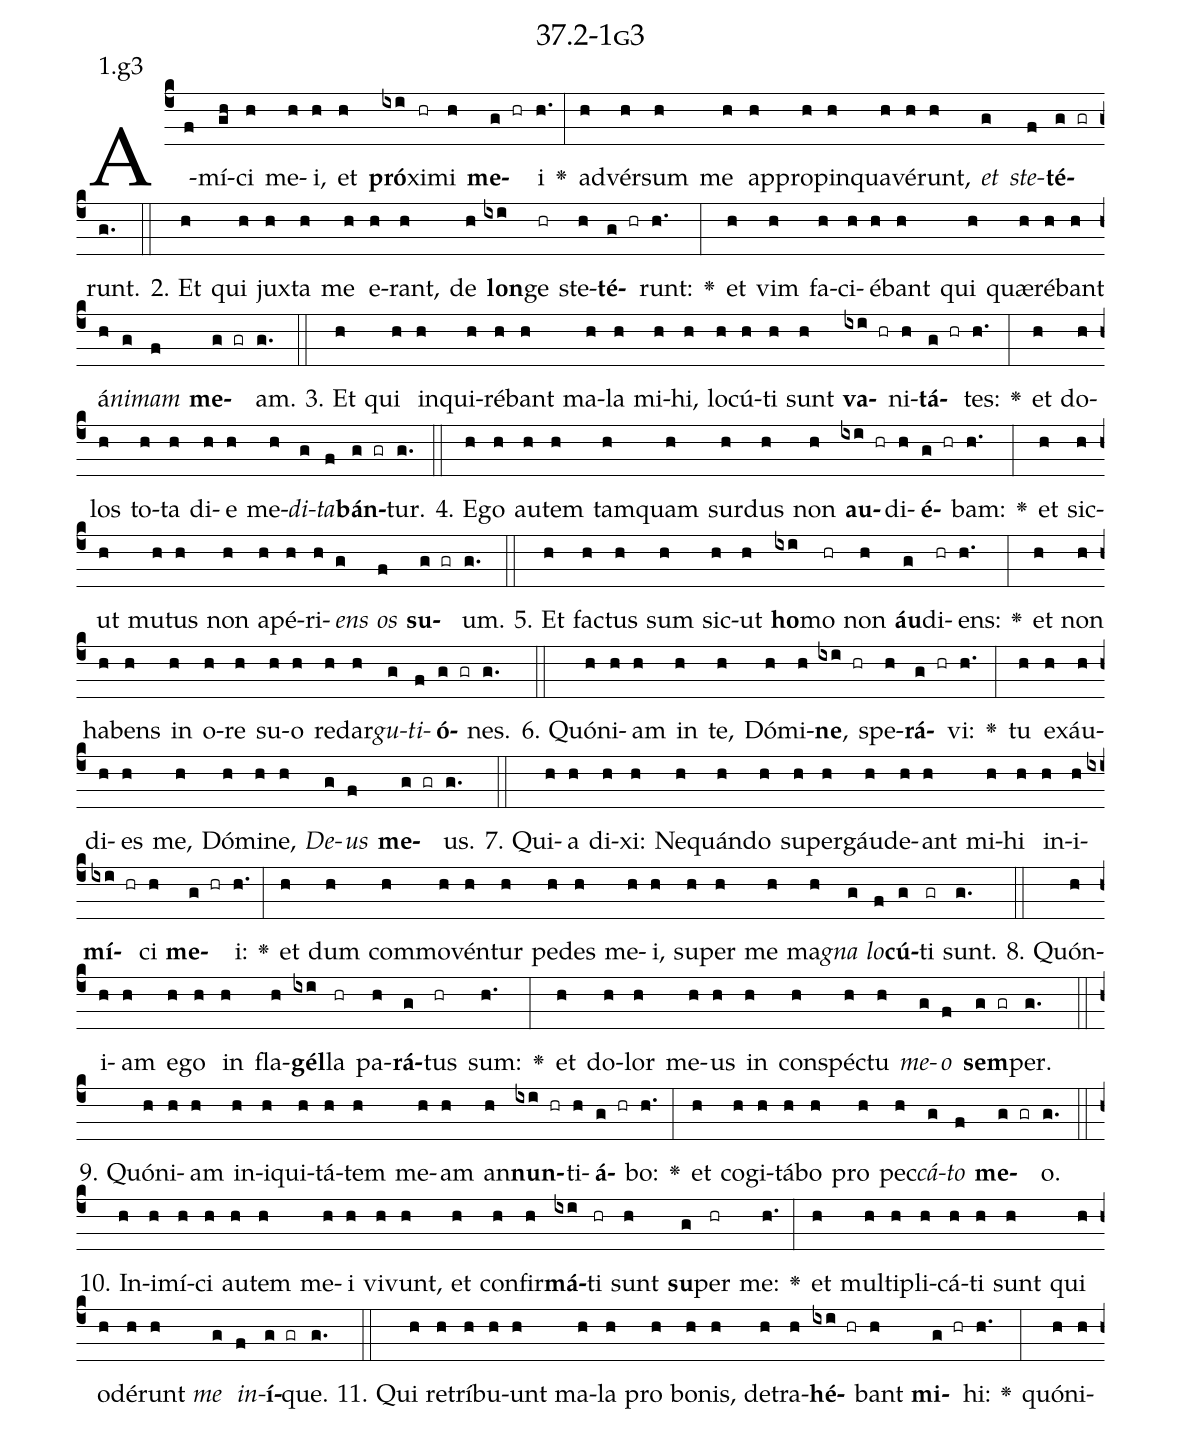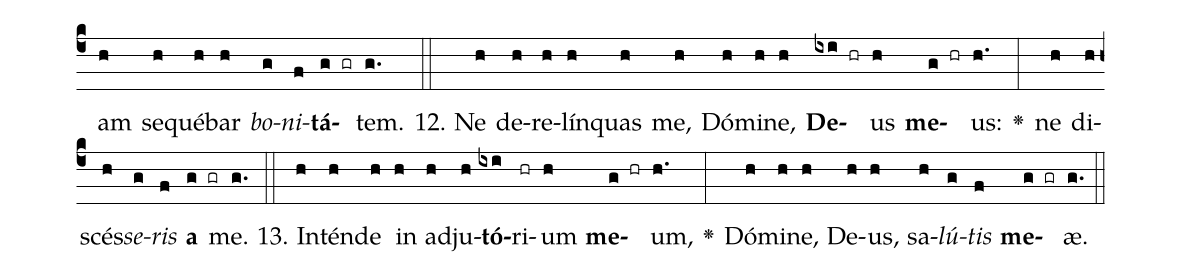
name: 37.2-1g3;
annotation: 1.g3;
%%
(c4)A(f)mí(gh)ci(h) me(h)i,(h) et(h) <b>pró</b>(ixi)xi(hr)mi(h) <b>me</b>(g hr)i(h.) <v>\greheightstar</v>(:) ad(h)vér(h)sum(h) me(h) ap(h)pro(h)pin(h)qua(h)vé(h)runt,(h) <i>et</i>(g) <i>ste</i>(f)<b>té</b>(g gr)runt.(g.) (::)
2. Et(h) qui(h) jux(h)ta(h) me(h) e(h)rant,(h) de(h) <b>lon</b>(ixi)ge(hr) ste(h)<b>té</b>(g hr)runt:(h.) <v>\greheightstar</v>(:) et(h) vim(h) fa(h)ci(h)é(h)bant(h) qui(h) quæ(h)ré(h)bant(h) á(h)<i>ni</i>(g)<i>mam</i>(f) <b>me</b>(g gr)am.(g.) (::)
3. Et(h) qui(h) in(h)qui(h)ré(h)bant(h) ma(h)la(h) mi(h)hi,(h) lo(h)cú(h)ti(h) sunt(h) <b>va</b>(ixi hr)ni(h)<b>tá</b>(g hr)tes:(h.) <v>\greheightstar</v>(:) et(h) do(h)los(h) to(h)ta(h) di(h)e(h) me(h)<i>di</i>(g)<i>ta</i>(f)<b>bán</b>(g gr)tur.(g.) (::)
4. E(h)go(h) au(h)tem(h) tam(h)quam(h) sur(h)dus(h) non(h) <b>au</b>(ixi hr)di(h)<b>é</b>(g hr)bam:(h.) <v>\greheightstar</v>(:) et(h) sic(h)ut(h) mu(h)tus(h) non(h) a(h)pé(h)ri(h)<i>ens</i>(g) <i>os</i>(f) <b>su</b>(g gr)um.(g.) (::)
5. Et(h) fac(h)tus(h) sum(h) sic(h)ut(h) <b>ho</b>(ixi)mo(hr) non(h) <b>áu</b>(g)di(hr)ens:(h.) <v>\greheightstar</v>(:) et(h) non(h) ha(h)bens(h) in(h) o(h)re(h) su(h)o(h) red(h)ar(h)<i>gu</i>(g)<i>ti</i>(f)<b>ó</b>(g gr)nes.(g.) (::)
6. Quón(h)i(h)am(h) in(h) te,(h) Dó(h)mi(h)<b>ne</b>,(ixi hr) spe(h)<b>rá</b>(g hr)vi:(h.) <v>\greheightstar</v>(:) tu(h) ex(h)áu(h)di(h)es(h) me,(h) Dó(h)mi(h)ne,(h) <i>De</i>(g)<i>us</i>(f) <b>me</b>(g gr)us.(g.) (::)
7. Qui(h)a(h) di(h)xi:(h) Ne(h)quán(h)do(h) su(h)per(h)gáu(h)de(h)ant(h) mi(h)hi(h) in(h)i(h)<b>mí</b>(ixi hr)ci(h) <b>me</b>(g hr)i:(h.) <v>\greheightstar</v>(:) et(h) dum(h) com(h)mo(h)vén(h)tur(h) pe(h)des(h) me(h)i,(h) su(h)per(h) me(h) ma(h)<i>gna</i>(g) <i>lo</i>(f)<b>cú</b>(g)ti(gr) sunt.(g.) (::)
8. Quón(h)i(h)am(h) e(h)go(h) in(h) fla(h)<b>gél</b>(ixi)la(hr) pa(h)<b>rá</b>(g)tus(hr) sum:(h.) <v>\greheightstar</v>(:) et(h) do(h)lor(h) me(h)us(h) in(h) con(h)spéc(h)tu(h) <i>me</i>(g)<i>o</i>(f) <b>sem</b>(g gr)per.(g.) (::)
9. Quón(h)i(h)am(h) in(h)i(h)qui(h)tá(h)tem(h) me(h)am(h) an(h)<b>nun</b>(ixi hr)ti(h)<b>á</b>(g hr)bo:(h.) <v>\greheightstar</v>(:) et(h) co(h)gi(h)tá(h)bo(h) pro(h) pec(h)<i>cá</i>(g)<i>to</i>(f) <b>me</b>(g gr)o.(g.) (::)
10. In(h)i(h)mí(h)ci(h) au(h)tem(h) me(h)i(h) vi(h)vunt,(h) et(h) con(h)fir(h)<b>má</b>(ixi)ti(hr) sunt(h) <b>su</b>(g)per(hr) me:(h.) <v>\greheightstar</v>(:) et(h) mul(h)ti(h)pli(h)cá(h)ti(h) sunt(h) qui(h) o(h)dé(h)runt(h) <i>me</i>(g) <i>in</i>(f)<b>í</b>(g gr)que.(g.) (::)
11. Qui(h) re(h)trí(h)bu(h)unt(h) ma(h)la(h) pro(h) bo(h)nis,(h) de(h)tra(h)<b>hé</b>(ixi hr)bant(h) <b>mi</b>(g hr)hi:(h.) <v>\greheightstar</v>(:) quón(h)i(h)am(h) se(h)qué(h)bar(h) <i>bo</i>(g)<i>ni</i>(f)<b>tá</b>(g gr)tem.(g.) (::)
12. Ne(h) de(h)re(h)lín(h)quas(h) me,(h) Dó(h)mi(h)ne,(h) <b>De</b>(ixi hr)us(h) <b>me</b>(g hr)us:(h.) <v>\greheightstar</v>(:) ne(h) di(h)scés(h)<i>se</i>(g)<i>ris</i>(f) <b>a</b>(g gr) me.(g.) (::)
13. In(h)tén(h)de(h) in(h) ad(h)ju(h)<b>tó</b>(ixi)ri(hr)um(h) <b>me</b>(g hr)um,(h.) <v>\greheightstar</v>(:) Dó(h)mi(h)ne,(h) De(h)us,(h) sa(h)<i>lú</i>(g)<i>tis</i>(f) <b>me</b>(g gr)æ.(g.) (::)
